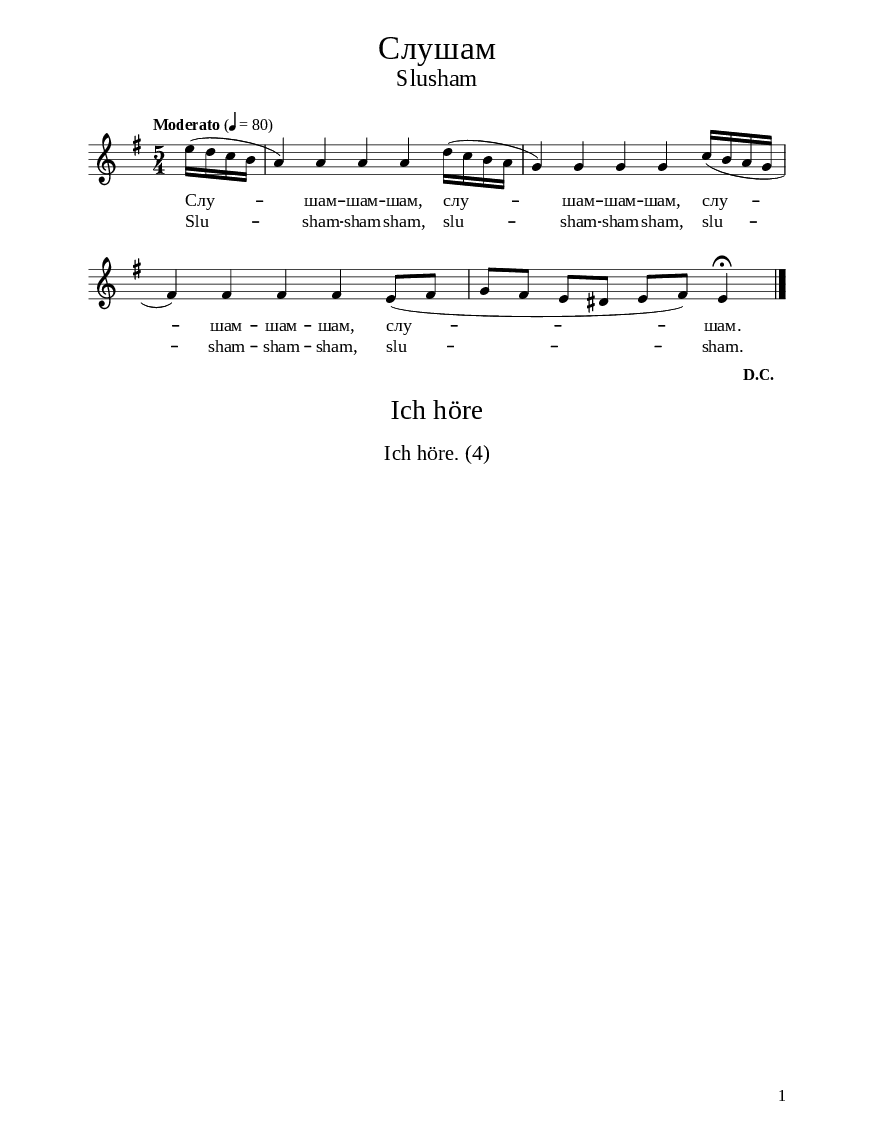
\version "2.22.1"

% include paper part and global functions
\include "include/globals.ily"

\bookpart {
  \include "include/bookpart-paper.ily"
  \score {
    \include "include/score-layout.ily"
    \new Voice \absolute {
      \clef treble
      \key g \major
      \time 5/4
      \tempoFunc "Moderato" 4 "80"
      \autoBeamOff
      \partial 4
      e''16 ( [  d''16  c''16  b'16 ] | % 2
      a'4 ) a'4 a'4 a'4  d''16 (
      [  c''16  b'16  a'16 ] | % 3
      g'4 ) g'4 g'4 g'4 c''16 ( [
      b'16 a'16 g'16 ] \break | % 4
      fis'4 ) fis'4 fis'4 fis'4 e'8
      ( [ fis'8 ] | % 5
      g'8 [ fis'8 ] e'8 [ dis'8 ] \stemUp
      e'8 [ fis'8 ])  e'4 ^\fermata  \bar "|."
    }

    \addlyrics {
      Слу --    шам -- шам --
      шам, слу --    шам --
      шам -- шам, слу --
      шам -- шам -- шам, слу --
      шам.}
      \addlyrics {
        Slu --    sham -- sham --
        sham, slu --    sham --
        sham -- sham, slu --
        sham -- sham -- sham, slu --
        sham.}


        \header {
          title = \titleFunc "Слушам" "Slusham"
        }

        \midi{}

      } % score

      \markup \dc-one "D.C."

      

      % include foreign translation(s) of the song
      \version "2.24.0"

\markup \fill-line { \fontsize #deTitleFontSize "Ich höre" }
\markup \null
\markup \null
\markup \fontsize #deCoupletFontSize {
  \hspace #28
  \override #`(baseline-skip . ,deCoupletBaselineSkip)

  \column {
    
     \line { " Ich höre. (4)" }



  }
}


    } % bookpart
